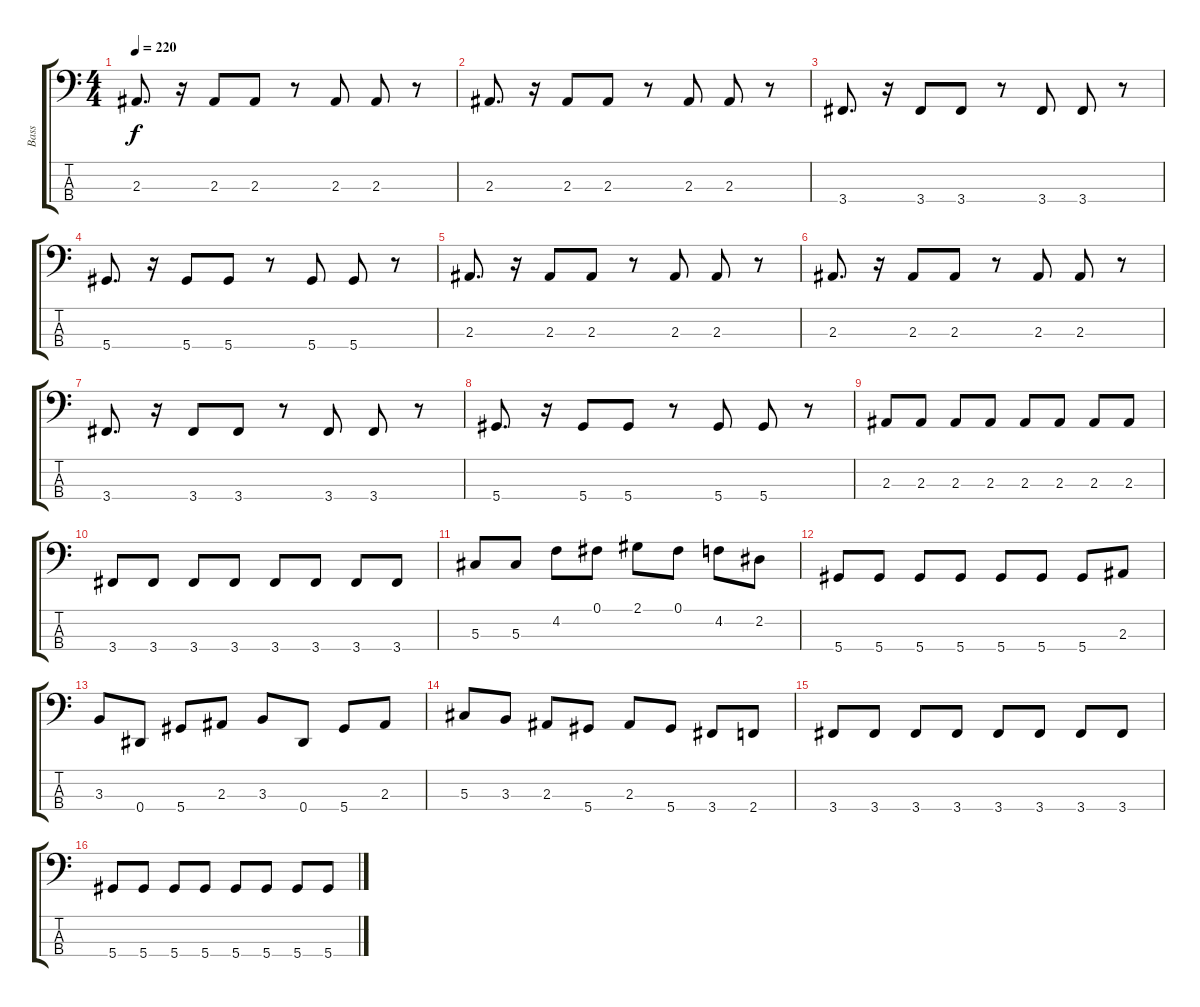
\track ("Bass" "Bass") {instrument electricbasspick}
\staff {score tabs}
\tuning (Gb2 Db2 Ab1 Eb1) {hide}
\ts (4 4)
\tempo 220
\clef f4
\ks c
2.3.8{d dy f} r.16 2.3.8 2.3.8 r.8 2.3.8 2.3.8 r.8 |
2.3.8{d} r.16 2.3.8 2.3.8 r.8 2.3.8 2.3.8 r.8 |
3.4.8{d} r.16 3.4.8 3.4.8 r.8 3.4.8 3.4.8 r.8 |
5.4.8{d} r.16 5.4.8 5.4.8 r.8 5.4.8 5.4.8 r.8 |
2.3.8{d} r.16 2.3.8 2.3.8 r.8 2.3.8 2.3.8 r.8 |
2.3.8{d} r.16 2.3.8 2.3.8 r.8 2.3.8 2.3.8 r.8 |
3.4.8{d} r.16 3.4.8 3.4.8 r.8 3.4.8 3.4.8 r.8 |
5.4.8{d} r.16 5.4.8 5.4.8 r.8 5.4.8 5.4.8 r.8 |
2.3.8 2.3.8 2.3.8 2.3.8 2.3.8 2.3.8 2.3.8 2.3.8 |
3.4.8 3.4.8 3.4.8 3.4.8 3.4.8 3.4.8 3.4.8 3.4.8 |
5.3.8 5.3.8 4.2.8 0.1.8 2.1.8 0.1.8 4.2.8 2.2.8 |
5.4.8 5.4.8 5.4.8 5.4.8 5.4.8 5.4.8 5.4.8 2.3.8 |
3.3.8 0.4.8 5.4.8 2.3.8 3.3.8 0.4.8 5.4.8 2.3.8 |
5.3.8 3.3.8 2.3.8 5.4.8 2.3.8 5.4.8 3.4.8 2.4.8 |
3.4.8 3.4.8 3.4.8 3.4.8 3.4.8 3.4.8 3.4.8 3.4.8 |
5.4.8 5.4.8 5.4.8 5.4.8 5.4.8 5.4.8 5.4.8 5.4.8
